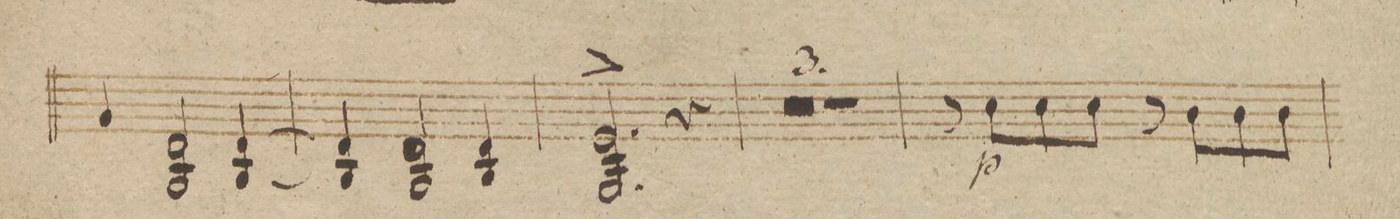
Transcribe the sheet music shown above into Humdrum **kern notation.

**kern	**dynam
*I"Violino 2do	*
*clefG2	*
*k[b-]	*
*met(c)	*
*M4/4	*
4g/	.
2d/ 2B-/	.
[>4d/ [<4B-/	.
=12	=12
4d]/ 4B-/]	.
2d/ 2B-/	.
4d/ 4B-/	.
=13	=13
2.e/ 2.G^>/	.
4r	.
=14	=14
0r	.
=15	=15
=16	=16
1r	.
=17	=17
8r	.
8cc\L	p
8cc\	.
8cc\J	.
8r	.
8b-\L	.
8b-\	.
8b-\J	.
=18	=18
*-	*-
